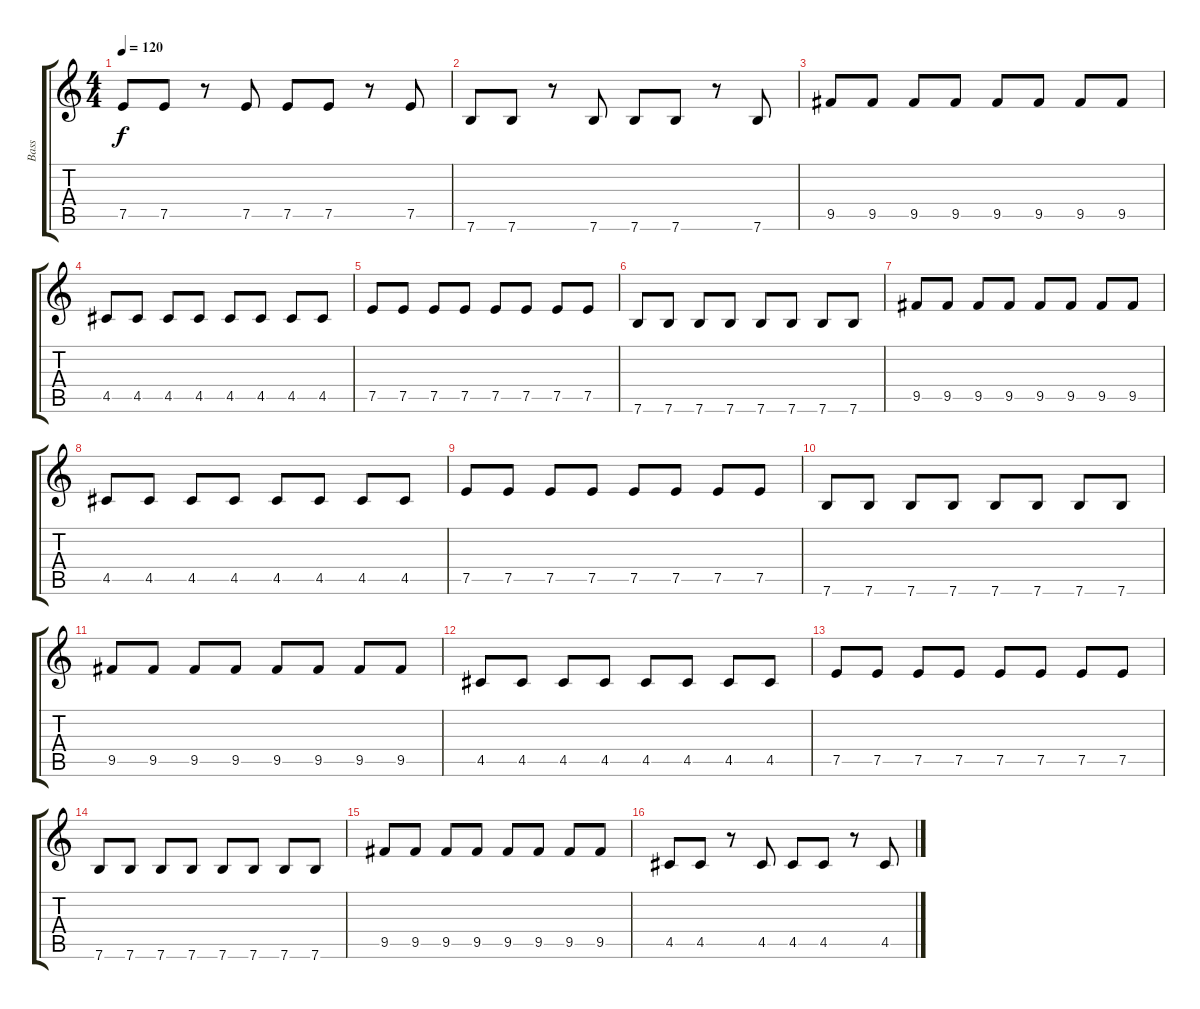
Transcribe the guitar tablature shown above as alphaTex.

\track ("Bass" "Bass") {instrument electricbassfinger}
\staff {score tabs}
\tuning (E4 B3 G3 D3 A2 E2) {hide}
\ts (4 4)
\tempo 120
\clef g2
\ks c
7.5.8{dy f} 7.5.8 r.8 7.5.8 7.5.8 7.5.8 r.8 7.5.8 |
7.6.8 7.6.8 r.8 7.6.8 7.6.8 7.6.8 r.8 7.6.8 |
9.5.8 9.5.8 9.5.8 9.5.8 9.5.8 9.5.8 9.5.8 9.5.8 |
4.5.8 4.5.8 4.5.8 4.5.8 4.5.8 4.5.8 4.5.8 4.5.8 |
7.5.8 7.5.8 7.5.8 7.5.8 7.5.8 7.5.8 7.5.8 7.5.8 |
7.6.8 7.6.8 7.6.8 7.6.8 7.6.8 7.6.8 7.6.8 7.6.8 |
9.5.8 9.5.8 9.5.8 9.5.8 9.5.8 9.5.8 9.5.8 9.5.8 |
4.5.8 4.5.8 4.5.8 4.5.8 4.5.8 4.5.8 4.5.8 4.5.8 |
7.5.8 7.5.8 7.5.8 7.5.8 7.5.8 7.5.8 7.5.8 7.5.8 |
7.6.8 7.6.8 7.6.8 7.6.8 7.6.8 7.6.8 7.6.8 7.6.8 |
9.5.8 9.5.8 9.5.8 9.5.8 9.5.8 9.5.8 9.5.8 9.5.8 |
4.5.8 4.5.8 4.5.8 4.5.8 4.5.8 4.5.8 4.5.8 4.5.8 |
7.5.8 7.5.8 7.5.8 7.5.8 7.5.8 7.5.8 7.5.8 7.5.8 |
7.6.8 7.6.8 7.6.8 7.6.8 7.6.8 7.6.8 7.6.8 7.6.8 |
9.5.8 9.5.8 9.5.8 9.5.8 9.5.8 9.5.8 9.5.8 9.5.8 |
4.5.8 4.5.8 r.8 4.5.8 4.5.8 4.5.8 r.8 4.5.8
